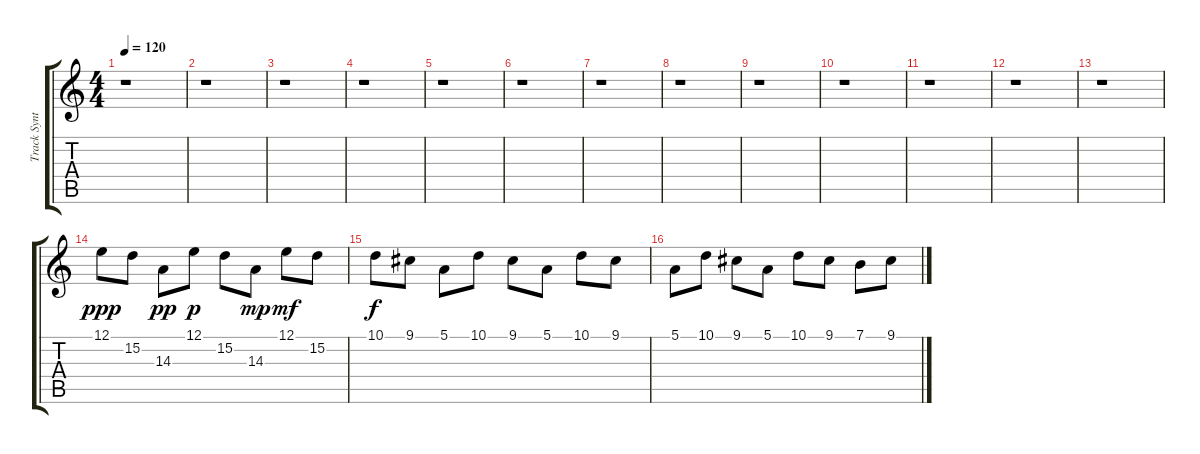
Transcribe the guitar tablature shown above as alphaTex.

\track ("Track Synth" "Track Synt") {instrument lead2sawtooth}
\staff {score tabs}
\tuning (E4 B3 G3 D3 A2 D2) {hide}
\ts (4 4)
\tempo 120
\clef g2
\ks c
r.1{dy ppp} |
r.1 |
r.1 |
r.1 |
r.1 |
r.1 |
r.1 |
r.1 |
r.1 |
r.1 |
r.1 |
r.1 |
r.1 |
12.1.8 15.2.8 14.3.8{dy pp} 12.1.8{dy p} 15.2.8 14.3.8{dy mp} 12.1.8{dy mf} 15.2.8 |
10.1.8{dy f} 9.1.8 5.1.8 10.1.8 9.1.8 5.1.8 10.1.8 9.1.8 |
5.1.8 10.1.8 9.1.8 5.1.8 10.1.8 9.1.8 7.1.8 9.1.8
